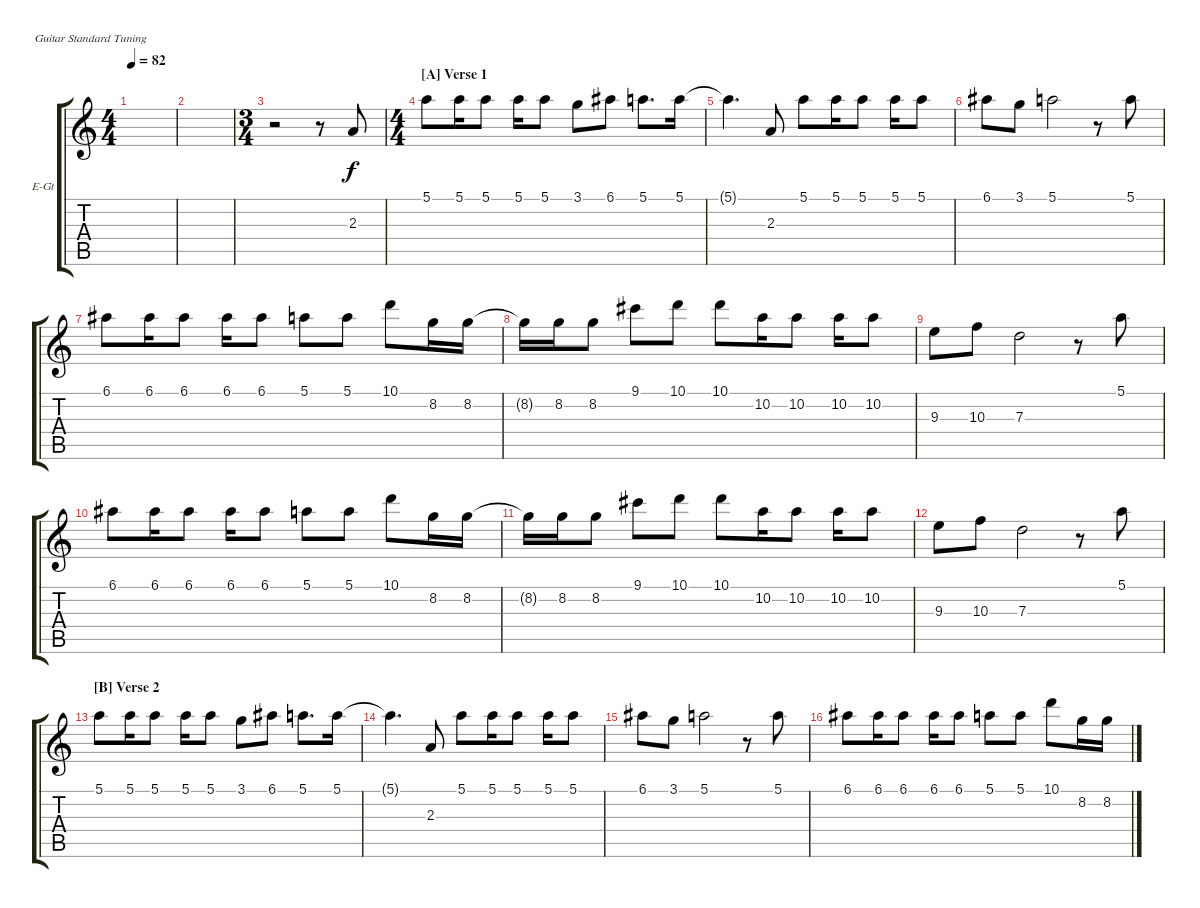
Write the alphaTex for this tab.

\defaultSystemsLayout 4
\bracketExtendMode groupsimilarinstruments
\firstSystemTrackNameOrientation horizontal
\otherSystemsTrackNameOrientation horizontal
\track ("Melody" "E-Gt") {instrument electricguitarclean}
\staff {score tabs}
\tuning (E4 B3 G3 D3 A2 E2)
\ts (4 4)
\tempo 82
\clef g2
\ks c
|
\scale
0.333333 |
\ts (3 4)
\scale
0.333333 r.2 r.8 2.3.8 |
\ts (4 4)
\section ("A" "Verse 1")
\scale
0.333333 5.1.8 5.1.16 5.1.8 5.1.16 5.1.8 3.1.8 6.1.8 5.1.8{d} 5.1.16 |
\scale
0.333333 5.1{t}.4{d} 2.3.8 5.1.8 5.1.16 5.1.8 5.1.16 5.1.8 |
\scale
0.333333 6.1.8 3.1.8 5.1.2 r.8 5.1.8 |
\scale
0.333333 6.1.8 6.1.16 6.1.8 6.1.16 6.1.8 5.1.8 5.1.8 10.1.8 8.2.16 8.2.16 |
\scale
0.333333 8.2{t}.16 8.2.16 8.2.8 9.1.8 10.1.8 10.1.8 10.2.16 10.2.8 10.2.16 10.2.8 |
\scale
0.333333 9.3.8 10.3.8 7.3.2 r.8 5.1.8 |
\scale
0.333333 6.1.8 6.1.16 6.1.8 6.1.16 6.1.8 5.1.8 5.1.8 10.1.8 8.2.16 8.2.16 |
\scale
0.333333 8.2{t}.16 8.2.16 8.2.8 9.1.8 10.1.8 10.1.8 10.2.16 10.2.8 10.2.16 10.2.8 |
\scale
0.333333 9.3.8 10.3.8 7.3.2 r.8 5.1.8 |
\section ("B" "Verse 2")
\scale
0.333333 5.1.8 5.1.16 5.1.8 5.1.16 5.1.8 3.1.8 6.1.8 5.1.8{d} 5.1.16 |
\scale
0.333333 5.1{t}.4{d} 2.3.8 5.1.8 5.1.16 5.1.8 5.1.16 5.1.8 |
\scale
0.333333 6.1.8 3.1.8 5.1.2 r.8 5.1.8 |
\scale
0.333333 6.1.8 6.1.16 6.1.8 6.1.16 6.1.8 5.1.8 5.1.8 10.1.8 8.2.16 8.2.16
